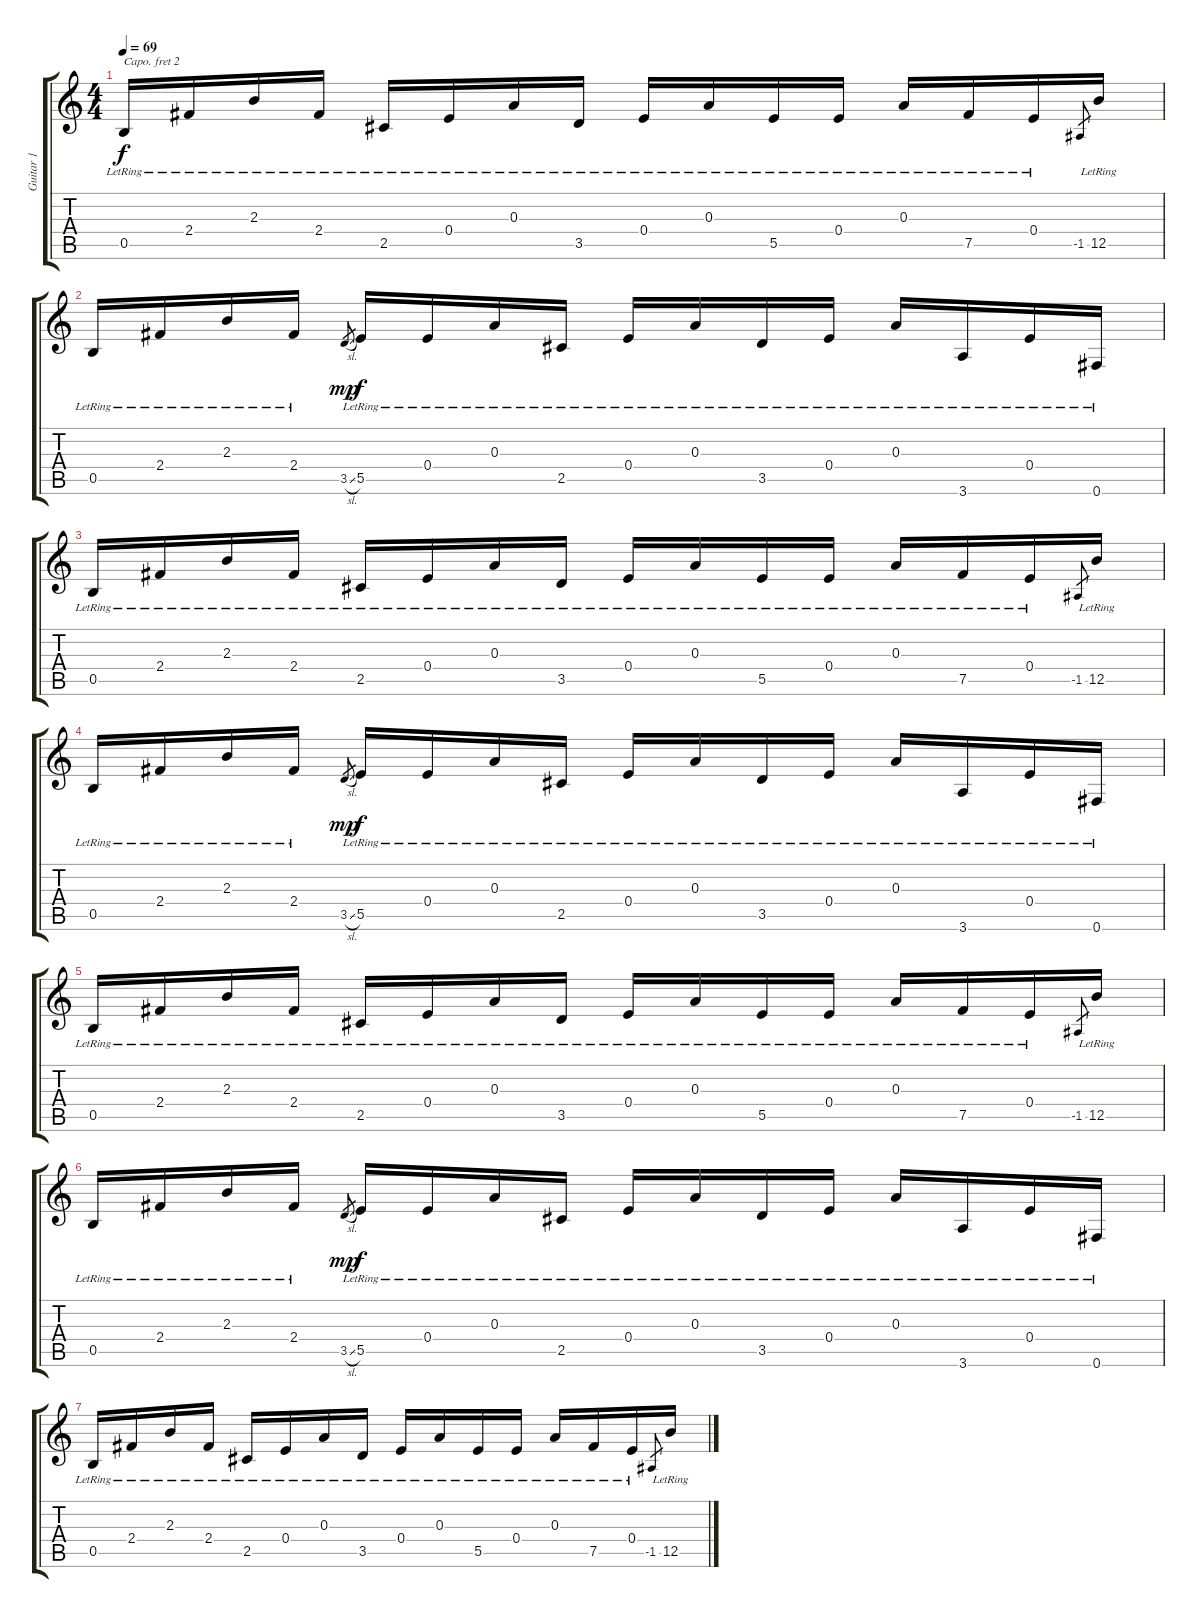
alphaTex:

\track ("Guitar 1" "Guitar 1") {instrument electricguitarjazz}
\staff {score tabs}
\capo 2
\tuning (E4 B3 G3 D3 A2 E2) {hide}
\ts (4 4)
\tempo 69
\clef g2
\ks c
0.5{lr}.16{dy f volume 9} 2.4{lr}.16 2.3{lr}.16 2.4{lr}.16 2.5{lr}.16 0.4{lr}.16 0.3{lr}.16 3.5{lr}.16 0.4{lr}.16 0.3{lr}.16 5.5{lr}.16 0.4{lr}.16 0.3{lr}.16 7.5{lr}.16 0.4{lr}.16 -1.5.8{gr} 12.5{lr}.16 |
0.5{lr}.16 2.4{lr}.16 2.3{lr}.16 2.4{lr}.16 3.5{sl}.8{gr dy mp} 5.5{lr}.16{dy f} 0.4{lr}.16 0.3{lr}.16 2.5{lr}.16 0.4{lr}.16 0.3{lr}.16 3.5{lr}.16 0.4{lr}.16 0.3{lr}.16 3.6{lr}.16 0.4{lr}.16 0.6{lr}.16 |
0.5{lr}.16 2.4{lr}.16 2.3{lr}.16 2.4{lr}.16 2.5{lr}.16 0.4{lr}.16 0.3{lr}.16 3.5{lr}.16 0.4{lr}.16 0.3{lr}.16 5.5{lr}.16 0.4{lr}.16 0.3{lr}.16 7.5{lr}.16 0.4{lr}.16 -1.5.8{gr} 12.5{lr}.16 |
0.5{lr}.16 2.4{lr}.16 2.3{lr}.16 2.4{lr}.16 3.5{sl}.8{gr dy mp} 5.5{lr}.16{dy f} 0.4{lr}.16 0.3{lr}.16 2.5{lr}.16 0.4{lr}.16 0.3{lr}.16 3.5{lr}.16 0.4{lr}.16 0.3{lr}.16 3.6{lr}.16 0.4{lr}.16 0.6{lr}.16 |
0.5{lr}.16{volume 0} 2.4{lr}.16 2.3{lr}.16 2.4{lr}.16 2.5{lr}.16 0.4{lr}.16 0.3{lr}.16 3.5{lr}.16 0.4{lr}.16 0.3{lr}.16 5.5{lr}.16 0.4{lr}.16 0.3{lr}.16 7.5{lr}.16 0.4{lr}.16 -1.5.8{gr} 12.5{lr}.16 |
0.5{lr}.16 2.4{lr}.16 2.3{lr}.16 2.4{lr}.16 3.5{sl}.8{gr dy mp} 5.5{lr}.16{dy f} 0.4{lr}.16 0.3{lr}.16 2.5{lr}.16 0.4{lr}.16 0.3{lr}.16 3.5{lr}.16 0.4{lr}.16 0.3{lr}.16 3.6{lr}.16 0.4{lr}.16 0.6{lr}.16 |
0.5{lr}.16 2.4{lr}.16 2.3{lr}.16 2.4{lr}.16 2.5{lr}.16 0.4{lr}.16 0.3{lr}.16 3.5{lr}.16 0.4{lr}.16 0.3{lr}.16 5.5{lr}.16 0.4{lr}.16 0.3{lr}.16 7.5{lr}.16 0.4{lr}.16 -1.5.8{gr} 12.5{lr}.16
